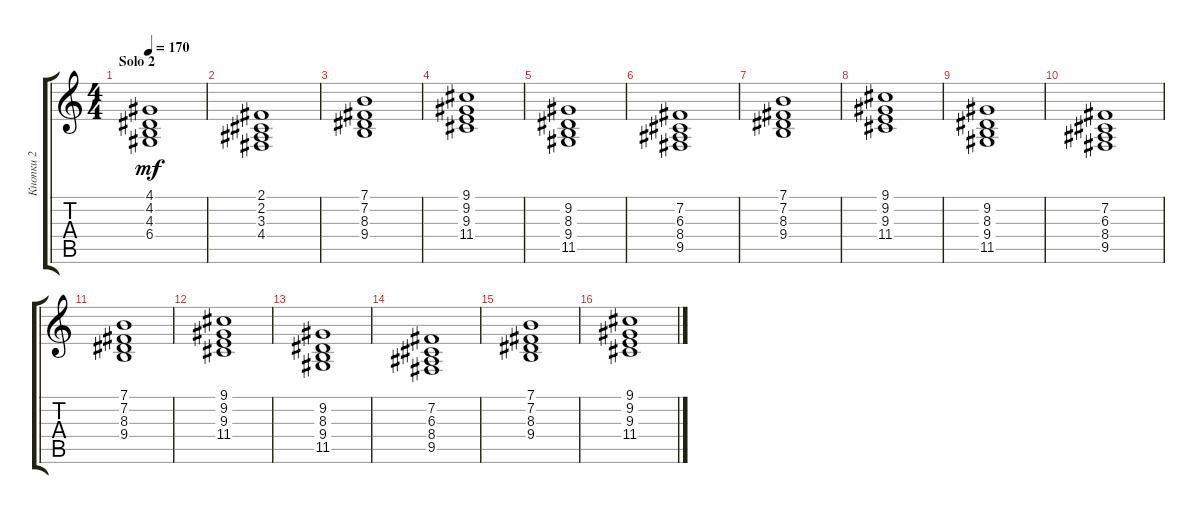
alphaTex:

\track ("Кнопки 2" "Кнопки 2") {instrument choiraahs}
\staff {score tabs}
\tuning (E4 B3 G3 D3 A2 E2) {hide}
\ts (4 4)
\section ("" "Solo 2")
\tempo 170
\clef g2
\ks c
(4.1 4.2 4.3 6.4).1{dy mf} |
(2.1 2.2 3.3 4.4).1 |
(7.1 7.2 8.3 9.4).1 |
(9.1 9.2 9.3 11.4).1 |
(9.2 8.3 9.4 11.5).1 |
(7.2 6.3 8.4 9.5).1 |
(7.1 7.2 8.3 9.4).1 |
(9.1 9.2 9.3 11.4).1 |
(9.2 8.3 9.4 11.5).1 |
(7.2 6.3 8.4 9.5).1 |
(7.1 7.2 8.3 9.4).1 |
(9.1 9.2 9.3 11.4).1 |
(9.2 8.3 9.4 11.5).1 |
(7.2 6.3 8.4 9.5).1 |
(7.1 7.2 8.3 9.4).1 |
(9.1 9.2 9.3 11.4).1
